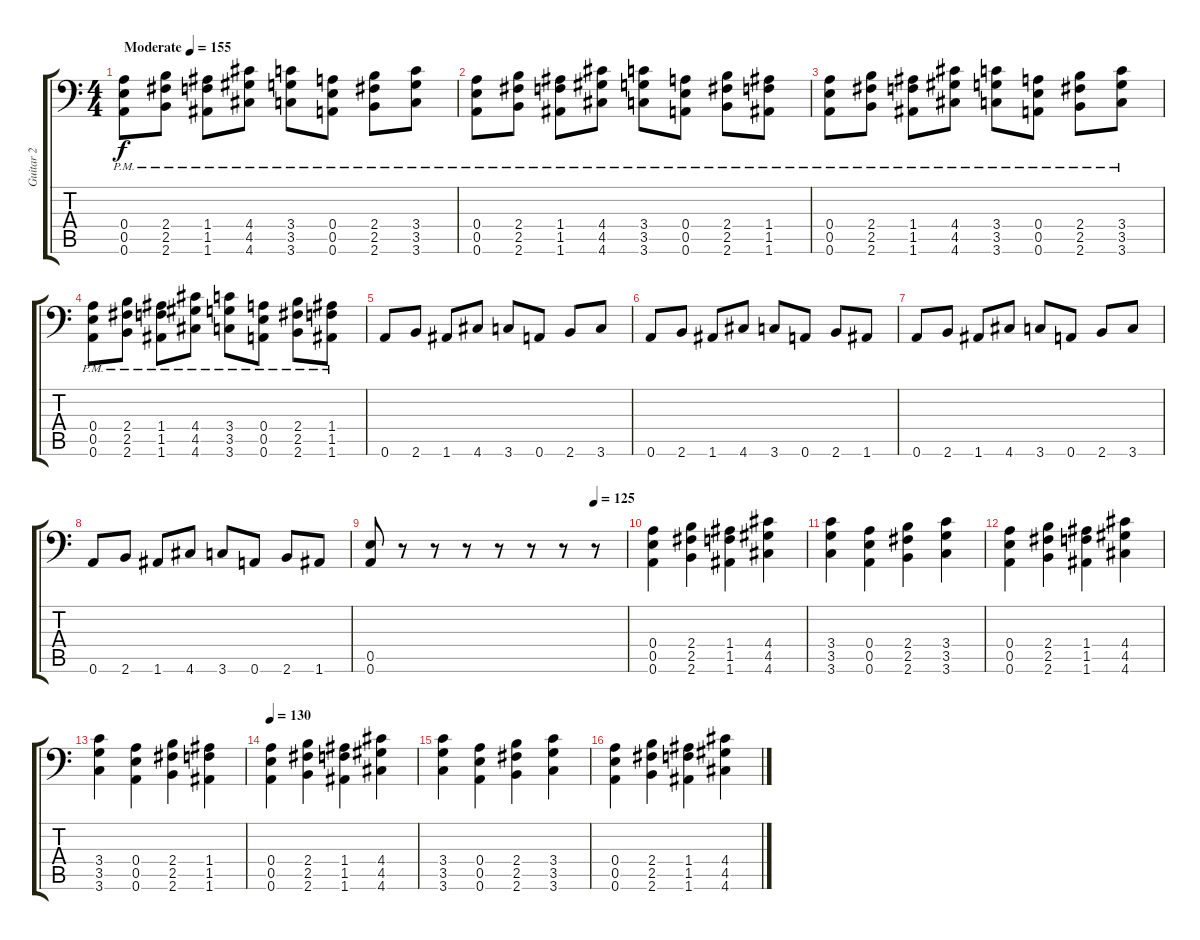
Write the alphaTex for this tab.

\track ("Guitar 2" "Guitar 2") {instrument distortionguitar}
\staff {score tabs}
\tuning (B3 Gb3 D3 A2 E2 A1) {hide}
\ts (4 4)
\tempo (155 "Moderate")
\clef f4
\ks c
(0.4{pm} 0.5{pm} 0.6{pm}).8{dy f instrument distortionguitar} (2.4{pm} 2.5{pm} 2.6{pm}).8 (1.4{pm} 1.5{pm} 1.6{pm}).8 (4.4{pm} 4.5{pm} 4.6{pm}).8 (3.4{pm} 3.5{pm} 3.6{pm}).8 (0.4{pm} 0.5{pm} 0.6{pm}).8 (2.4{pm} 2.5{pm} 2.6{pm}).8 (3.4{pm} 3.5{pm} 3.6{pm}).8 |
(0.4{pm} 0.5{pm} 0.6{pm}).8 (2.4{pm} 2.5{pm} 2.6{pm}).8 (1.4{pm} 1.5{pm} 1.6{pm}).8 (4.4{pm} 4.5{pm} 4.6{pm}).8 (3.4{pm} 3.5{pm} 3.6{pm}).8 (0.4{pm} 0.5{pm} 0.6{pm}).8 (2.4{pm} 2.5{pm} 2.6{pm}).8 (1.4{pm} 1.5{pm} 1.6{pm}).8 |
(0.4{pm} 0.5{pm} 0.6{pm}).8 (2.4{pm} 2.5{pm} 2.6{pm}).8 (1.4{pm} 1.5{pm} 1.6{pm}).8 (4.4{pm} 4.5{pm} 4.6{pm}).8 (3.4{pm} 3.5{pm} 3.6{pm}).8 (0.4{pm} 0.5{pm} 0.6{pm}).8 (2.4{pm} 2.5{pm} 2.6{pm}).8 (3.4{pm} 3.5{pm} 3.6{pm}).8 |
(0.4{pm} 0.5{pm} 0.6{pm}).8 (2.4{pm} 2.5{pm} 2.6{pm}).8 (1.4{pm} 1.5{pm} 1.6{pm}).8 (4.4{pm} 4.5{pm} 4.6{pm}).8 (3.4{pm} 3.5{pm} 3.6{pm}).8 (0.4{pm} 0.5{pm} 0.6{pm}).8 (2.4{pm} 2.5{pm} 2.6{pm}).8 (1.4{pm} 1.5{pm} 1.6{pm}).8 |
0.6.8 2.6.8 1.6.8 4.6.8 3.6.8 0.6.8 2.6.8 3.6.8 |
0.6.8 2.6.8 1.6.8 4.6.8 3.6.8 0.6.8 2.6.8 1.6.8 |
0.6.8 2.6.8 1.6.8 4.6.8 3.6.8 0.6.8 2.6.8 3.6.8 |
0.6.8 2.6.8 1.6.8 4.6.8 3.6.8 0.6.8 2.6.8 1.6.8 |
\tempo (125 0.875)
(0.5 0.6).8 r.8 r.8 r.8 r.8 r.8 r.8 r.8 |
(0.4 0.5 0.6).4 (2.4 2.5 2.6).4 (1.4 1.5 1.6).4 (4.4 4.5 4.6).4 |
(3.4 3.5 3.6).4 (0.4 0.5 0.6).4 (2.4 2.5 2.6).4 (3.4 3.5 3.6).4 |
(0.4 0.5 0.6).4 (2.4 2.5 2.6).4 (1.4 1.5 1.6).4 (4.4 4.5 4.6).4 |
(3.4 3.5 3.6).4 (0.4 0.5 0.6).4 (2.4 2.5 2.6).4 (1.4 1.5 1.6).4 |
\tempo 130
(0.4 0.5 0.6).4 (2.4 2.5 2.6).4 (1.4 1.5 1.6).4 (4.4 4.5 4.6).4 |
(3.4 3.5 3.6).4 (0.4 0.5 0.6).4 (2.4 2.5 2.6).4 (3.4 3.5 3.6).4 |
(0.4 0.5 0.6).4 (2.4 2.5 2.6).4 (1.4 1.5 1.6).4 (4.4 4.5 4.6).4
